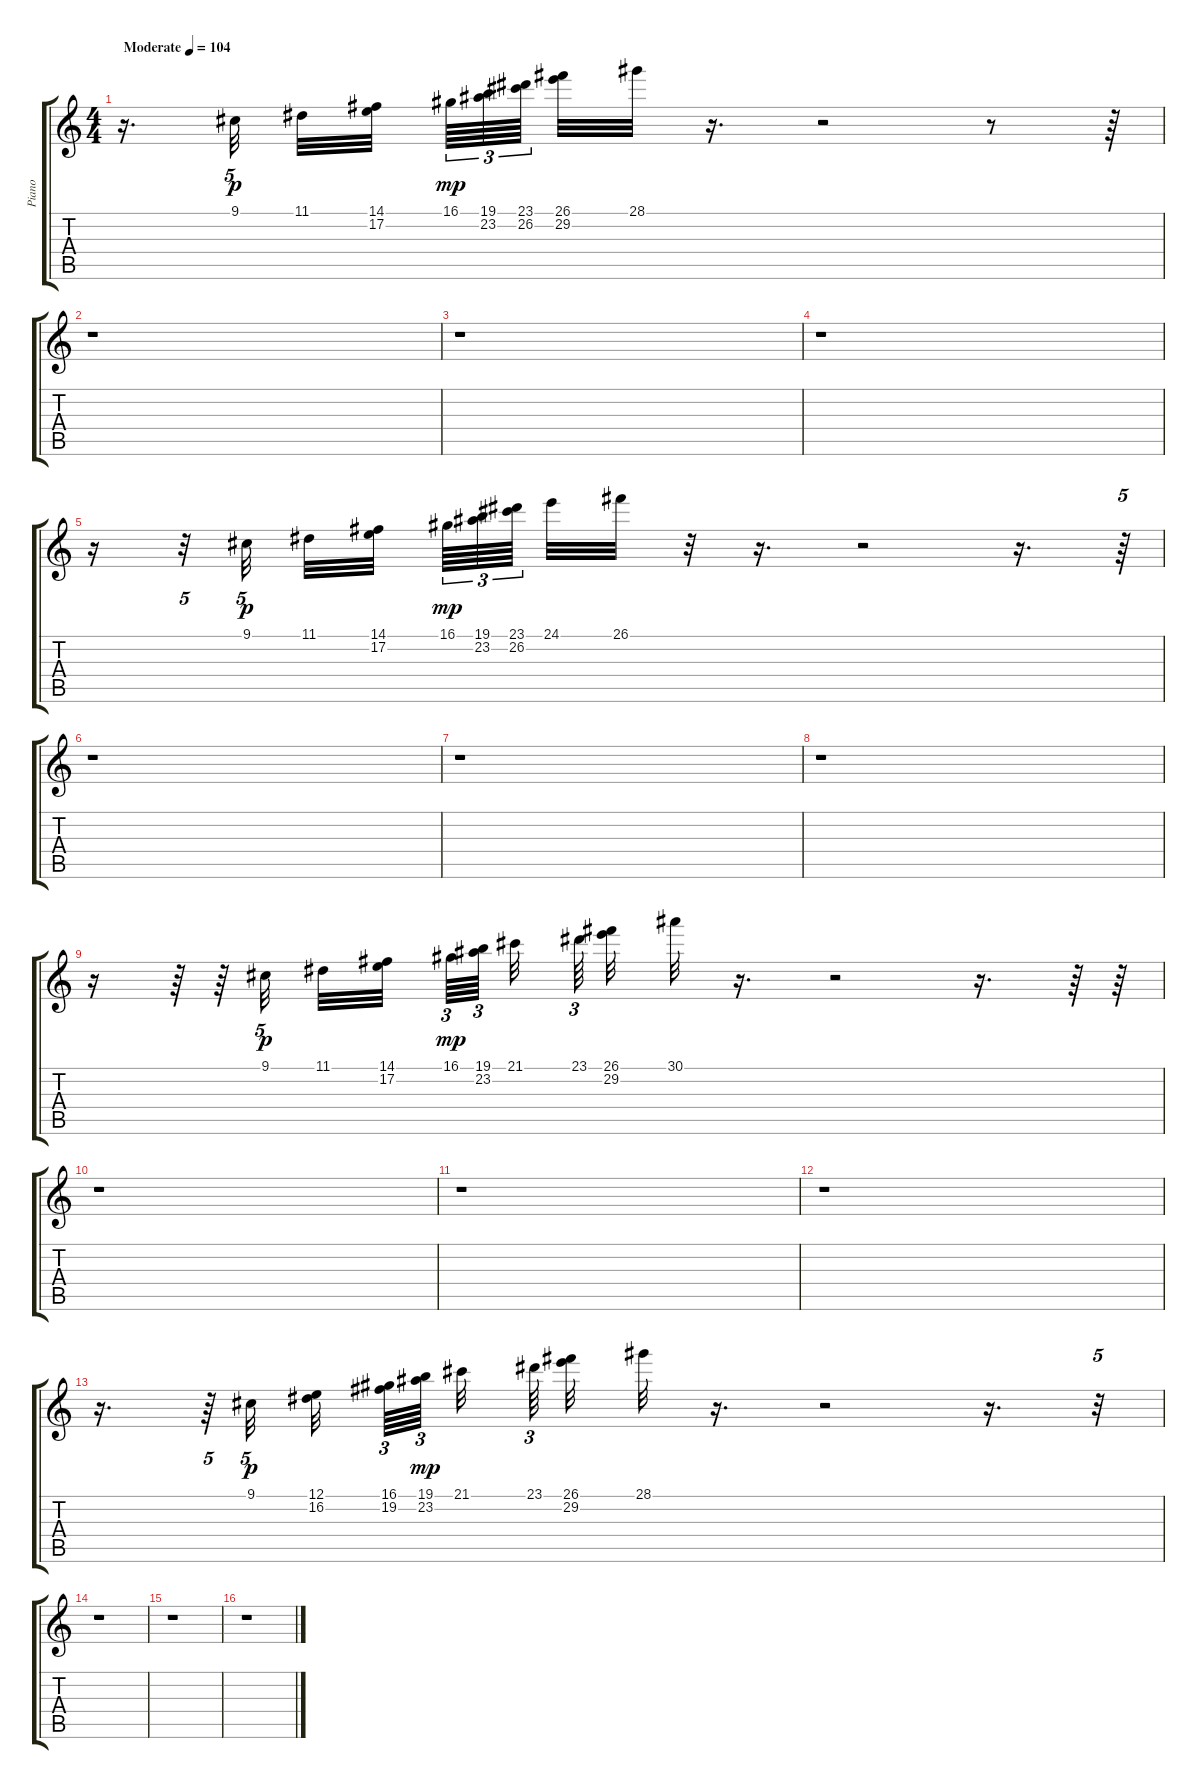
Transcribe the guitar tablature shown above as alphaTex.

\track ("Piano" "Piano") {instrument brightacousticpiano}
\staff {score tabs}
\tuning (E4 B3 G3 D3 A2 E2) {hide}
\ts (4 4)
\tempo (104 "Moderate")
\clef g2
\ks c
r.16{d dy p instrument brightacousticpiano} 9.1.32{tu (5 4)} 11.1.32 (14.1 17.2).32 16.1.64{tu (3 2) dy mp} (19.1 23.2).64{tu (3 2)} (23.1 26.2).64{tu (3 2)} (26.1 29.2).32 28.1.32 r.16{d} r.2 r.8 r.64 |
r.1 |
r.1 |
r.1 |
r.16 r.32{tu (5 4)} 9.1.32{tu (5 4) dy p} 11.1.32 (14.1 17.2).32 16.1.64{tu (3 2) dy mp} (19.1 23.2).64{tu (3 2)} (23.1 26.2).64{tu (3 2)} 24.1.32 26.1.32 r.32 r.16{d} r.2 r.16{d} r.64{tu (5 4)} |
r.1 |
r.1 |
r.1 |
r.16 r.64 r.64 9.1.32{tu (5 4) dy p} 11.1.32 (14.1 17.2).32 16.1.64{tu (3 2) dy mp} (19.1 23.2).64{tu (3 2)} 21.1.32 23.1.64{tu (3 2)} (26.1 29.2).32 30.1.32 r.16{d} r.2 r.16{d} r.64 r.64 |
r.1 |
r.1 |
r.1 |
r.16{d} r.64{tu (5 4)} 9.1.32{tu (5 4) dy p} (12.1 16.2).32 (16.1 19.2).64{tu (3 2)} (19.1 23.2).64{tu (3 2) dy mp} 21.1.32 23.1.64{tu (3 2)} (26.1 29.2).32 28.1.32 r.16{d} r.2 r.16{d} r.32{tu (5 4)} |
r.1 |
r.1 |
r.1
